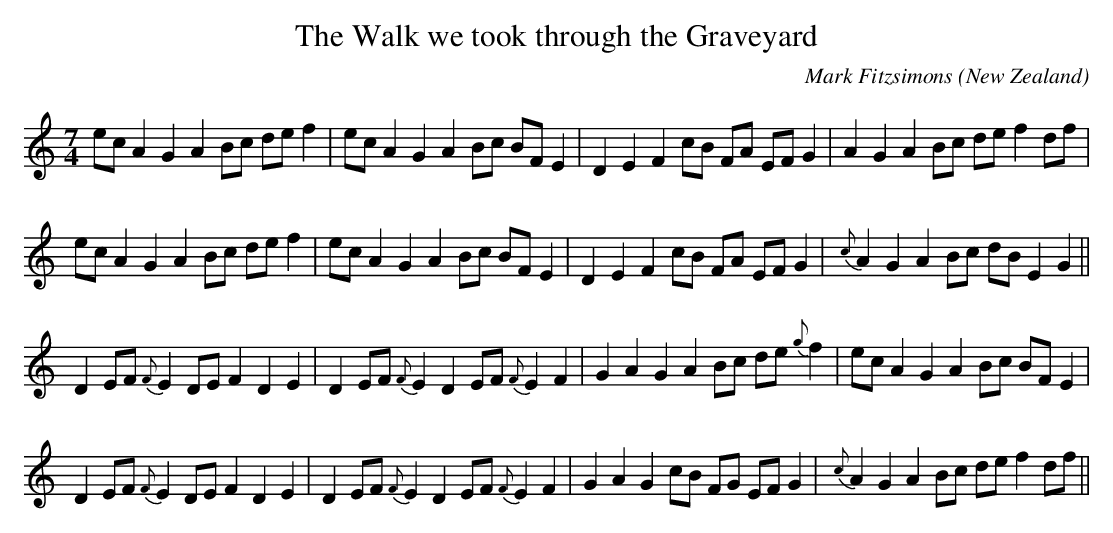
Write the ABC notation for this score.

X:1
T:The Walk we took through the Graveyard
O:New Zealand
M:7/4
C:Mark Fitzsimons
K:A min
ec A2G2A2 Bc de f2|ec A2G2A2 Bc BF E2|D2E2F2 cB FA EF G2|A2G2A2 Bc de f2 df|
ec A2G2A2 Bc de f2|ec A2G2A2 Bc BF E2|D2E2F2 cB FA EF G2|{c}A2G2A2 Bc dB E2 G2||
D2 EF{F}E2 DE F2 D2 E2|D2 EF {F}E2 D2 EF {F}E2 F2| G2 A2 G2 A2 Bc de {g}f2|ec A2 G2 A2 Bc BF E2|
D2 EF{F}E2 DE F2 D2 E2|D2 EF {F}E2 D2 EF {F}E2 F2| G2 A2 G2 cB FG EF G2|{c}A2 G2 A2 Bc de f2 df||
